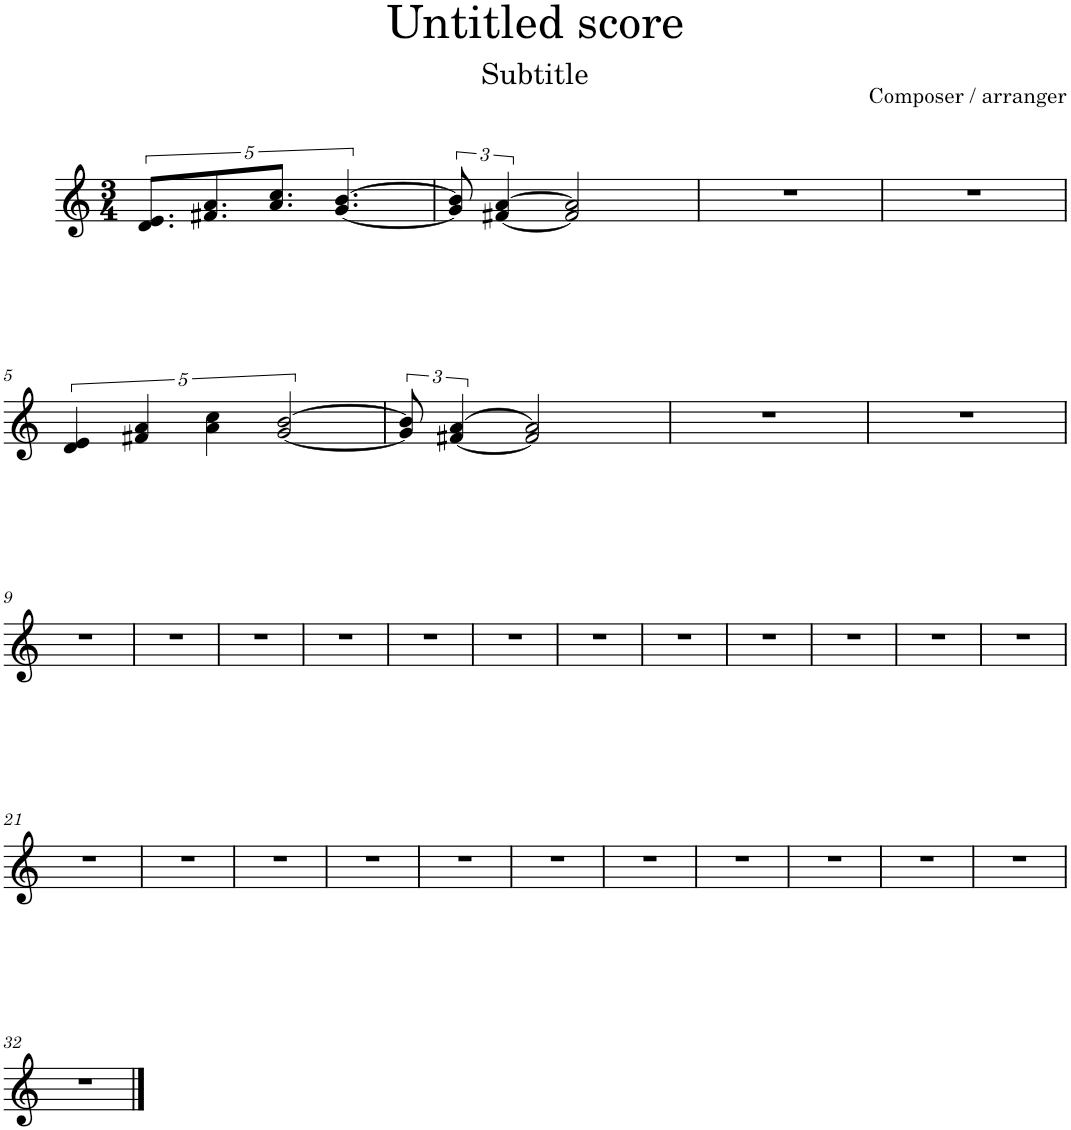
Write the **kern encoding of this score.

**kern
*part1
*staff1
*I"Oboe
*I'Ob.
*clefG2
*k[]
*M3/4
=1
10.d/ 10.e/L
10.f#X/ 10.a/
10.a/ 10.cc/J
[5.g/ [5.b/
=2
12g/] 12b/]
[6f#X/ [6a/
2f#/] 2a/]
=3
2.r
=4
2.r
!!LO:LB:g=z
=5
20%3d/ 20%3e/
20%3f#X/ 20%3a/
20%3a\ 20%3cc\
[10%3g/ [10%3b/
=6
12g/] 12b/]
[6f#X/ [6a/
2f#/] 2a/]
=7
2.r
=8
2.r
!!LO:LB:g=z
=9
2.r
=10
2.r
=11
2.r
=12
2.r
=13
2.r
=14
2.r
=15
2.r
=16
2.r
=17
2.r
=18
2.r
=19
2.r
=20
2.r
!!LO:LB:g=z
=21
2.r
=22
2.r
=23
2.r
=24
2.r
=25
2.r
=26
2.r
=27
2.r
=28
2.r
=29
2.r
=30
2.r
=31
2.r
!!LO:LB:g=z
=32
2.r
==
*-
